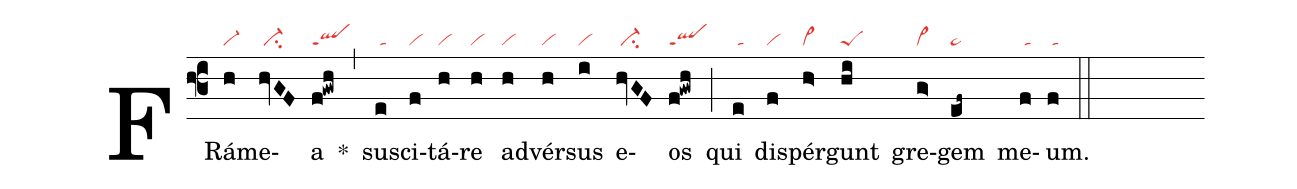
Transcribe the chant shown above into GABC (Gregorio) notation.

nabc-lines:1;
%%
(f3)
FRá(h|vi-)me(hvGF|/ci-)a(f!gwh|qlppt1) *(,)
su(e|/ta)sci(f|vi)tá(h|vi)re(h|vi) ad(h|vi)vér(h|vi)sus(i|vi) e(hvGF|/ci-)os(f!gwh|qlppt1) (;)
qui(e|/ta) di(f|vi)spér(h>|vi>)gunt(hi|peS) gre(g>|vi>)gem(ef~|pe~) me(f|/ta)um.(f|/ta) (::)
